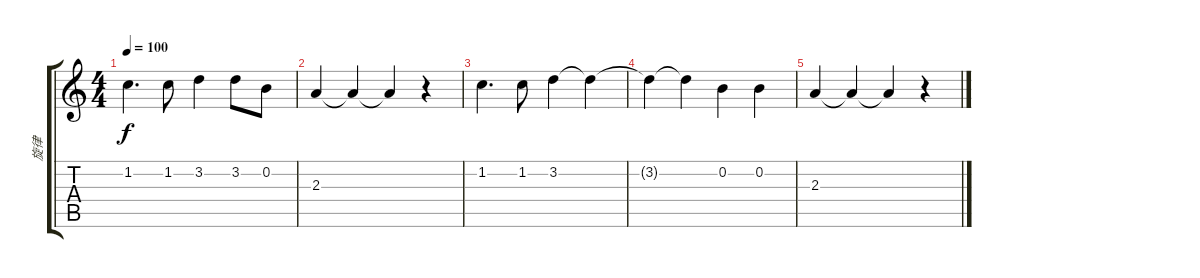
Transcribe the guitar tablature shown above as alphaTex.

\track ("旋律" "旋律") {instrument acousticguitarnylon}
\staff {score tabs}
\tuning (E4 B3 G3 D3 A2 E2) {hide}
\ts (4 4)
\tempo 100
\clef g2
\ks c
1.2.4{d dy f} 1.2.8 3.2.4 3.2.8 0.2.8 |
2.3.4 2.3{t}.4 2.3{t}.4 r.4 |
1.2.4{d} 1.2.8 3.2.4 3.2{t}.4 |
3.2{t}.4 3.2{t}.4 0.2.4 0.2.4 |
2.3.4 2.3{t}.4 2.3{t}.4 r.4
